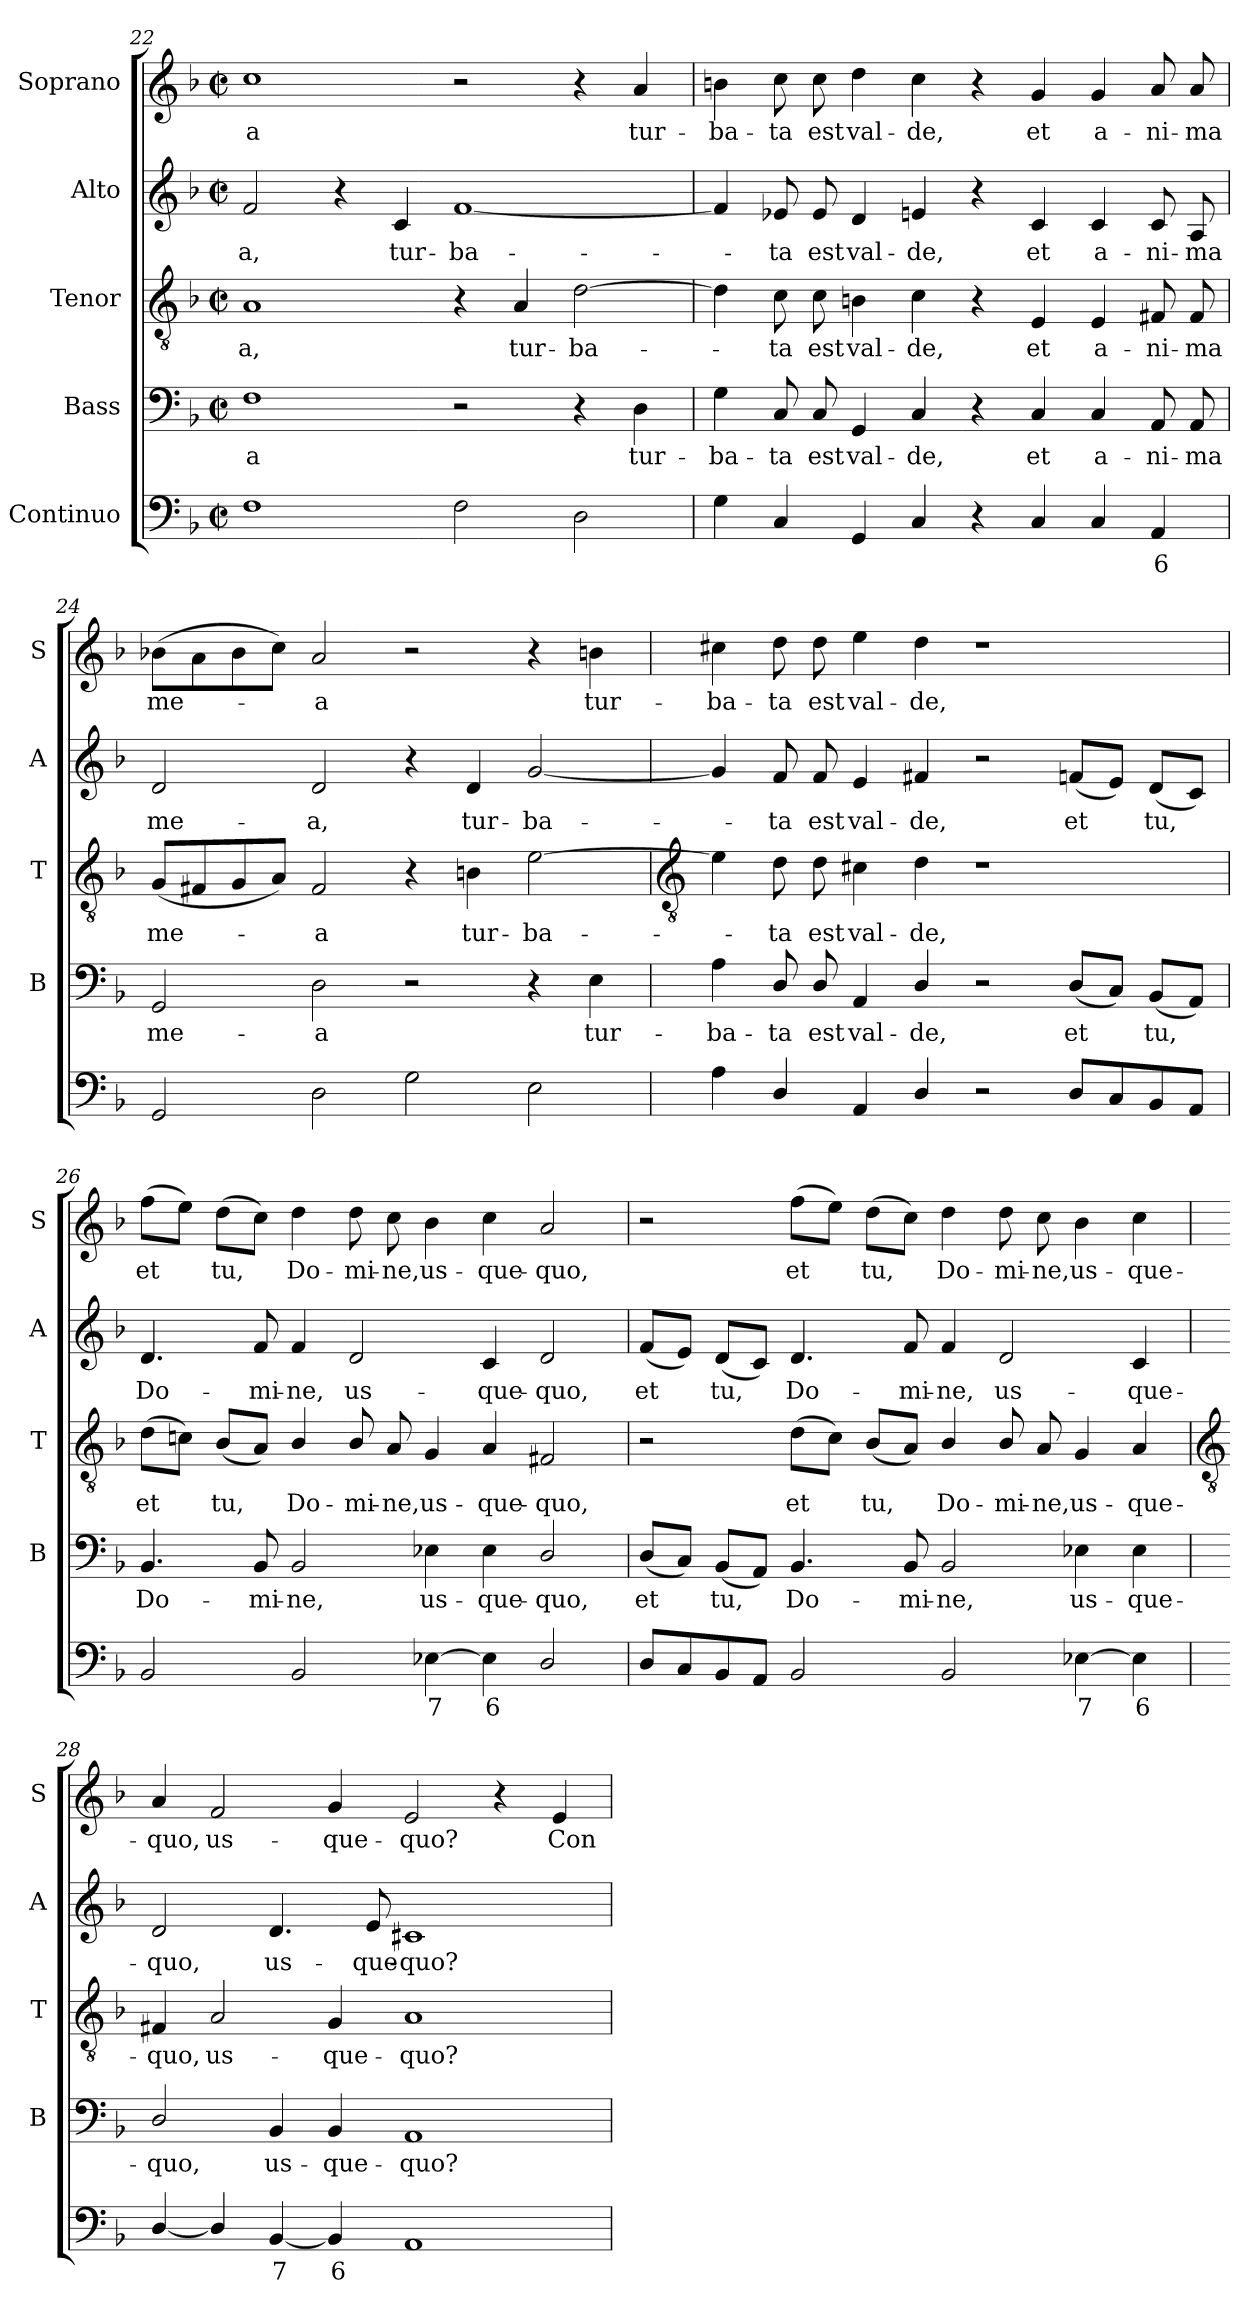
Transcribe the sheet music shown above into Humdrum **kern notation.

**kern	**text	**kern	**text	**kern	**text	**kern	**text	**kern	**text
*part5	*part5	*part4	*part4	*part3	*part3	*part2	*part2	*part1	*part1
*staff5	*staff5	*staff4	*staff4	*staff3	*staff3	*staff2	*staff2	*staff1	*staff1
*I"Continuo	*	*I"Bass	*	*I"Tenor	*	*I"Alto	*	*I"Soprano	*
*	*	*I'B	*	*I'T	*	*I'A	*	*I'S	*
!!LO:LB:g=z
*clefF4	*	*clefF4	*	*clefGv2	*	*clefG2	*	*clefG2	*
*k[b-]	*	*k[b-]	*	*k[b-]	*	*k[b-]	*	*k[b-]	*
*F:	*	*F:	*	*F:	*	*F:	*	*F:	*
*M4/2	*	*M4/2	*	*M4/2	*	*M4/2	*	*M4/2	*
*met(c|)	*	*met(c|)	*	*met(c|)	*	*met(c|)	*	*met(c|)	*
=22	=22	=22	=22	=22	=22	=22	=22	=22	=22
!	!	!	!LO:LY:b	!	!LO:LY:b	!	!LO:LY:b	!	!LO:LY:b
1F	.	1F	-a	1A	a,	2f	-a,	1cc	a
.	.	.	.	.	.	4r	.	.	.
!	!	!	!	!	!	!	!LO:LY:b	!	!
.	.	.	.	.	.	4c	tur-	.	.
!	!	!	!	!	!	!	!LO:LY:b	!	!
2F	.	2r	.	4r	.	[1f	-ba-	2r	.
!	!	!	!	!	!LO:LY:b	!	!	!	!
.	.	.	.	4A	tur-	.	.	.	.
!	!	!	!	!	!LO:LY:b	!	!	!	!
2D	.	4r	.	[2d	-ba-	.	.	4r	.
!	!	!	!LO:LY:b	!	!	!	!	!	!LO:LY:b
.	.	4D	tur-	.	.	.	.	4a	tur-
=23	=23	=23	=23	=23	=23	=23	=23	=23	=23
!	!	!	!LO:LY:b	!	!	!	!	!	!LO:LY:b
4G	.	4G	-ba-	4d]	.	4f]	.	4bn	-ba-
!	!	!	!LO:LY:b	!	!LO:LY:b	!	!LO:LY:b	!	!LO:LY:b
4C	.	8C	-ta	8c	ta	8e-X	ta	8cc	-ta
!	!	!	!LO:LY:b	!	!LO:LY:b	!	!LO:LY:b	!	!LO:LY:b
.	.	8C	est	8c	est	8e-	est	8cc	est
!	!	!	!LO:LY:b	!	!LO:LY:b	!	!LO:LY:b	!	!LO:LY:b
4GG	.	4GG	val-	4Bn	val-	4d	val-	4dd	val-
!	!	!	!LO:LY:b	!	!LO:LY:b	!	!LO:LY:b	!	!LO:LY:b
4C	.	4C	-de,	4c	-de,	4en	-de,	4cc	-de,
4r	.	4r	.	4r	.	4r	.	4r	.
!	!	!	!LO:LY:b	!	!LO:LY:b	!	!LO:LY:b	!	!LO:LY:b
4C	.	4C	et	4E	et	4c	et	4g	et
!	!	!	!LO:LY:b	!	!LO:LY:b	!	!LO:LY:b	!	!LO:LY:b
4C	.	4C	a-	4E	a-	4c	a-	4g	a-
!	!LO:LY:b	!	!LO:LY:b	!	!LO:LY:b	!	!LO:LY:b	!	!LO:LY:b
4AA	6	8AA	-ni-	8F#X	-ni-	8c	-ni-	8a	-ni-
!	!	!	!LO:LY:b	!	!LO:LY:b	!	!LO:LY:b	!	!LO:LY:b
.	.	8AA	-ma	8F#	-ma	8A	-ma	8a	-ma
=24	=24	=24	=24	=24	=24	=24	=24	=24	=24
!	!	!	!LO:LY:b	!	!LO:LY:b	!	!LO:LY:b	!	!LO:LY:b
2GG	.	2GG	me-	(<8GL	me-	2d	me-	(>8b-XL	me-
.	.	.	.	8F#X	.	.	.	8a	.
.	.	.	.	8G	.	.	.	8b-	.
.	.	.	.	8AJ)	.	.	.	8ccJ)	.
!	!	!	!LO:LY:b	!	!LO:LY:b	!	!LO:LY:b	!	!LO:LY:b
2D	.	2D	-a	2F#	a	2d	-a,	2a	a
2G	.	2r	.	4r	.	4r	.	2r	.
!	!	!	!	!	!LO:LY:b	!	!LO:LY:b	!	!
.	.	.	.	4Bn	tur-	4d	tur-	.	.
!	!	!	!	!	!LO:LY:b	!	!LO:LY:b	!	!
2E	.	4r	.	[2e	-ba-	[2g	-ba-	4r	.
!	!	!	!LO:LY:b	!	!	!	!	!	!LO:LY:b
.	.	4E	tur-	.	.	.	.	4bn	tur-
!!LO:LB:g=z
=25	=25	=25	=25	=25	=25	=25	=25	=25	=25
*	*	*	*	*clefGv2	*	*	*	*	*
!	!	!	!LO:LY:b	!	!	!	!	!	!LO:LY:b
4A	.	4A	-ba-	4e]	.	4g]	.	4cc#X	-ba-
!	!	!	!LO:LY:b	!	!LO:LY:b	!	!LO:LY:b	!	!LO:LY:b
4D/	.	8D/	-ta	8d	ta	8f	ta	8dd	-ta
!	!	!	!LO:LY:b	!	!LO:LY:b	!	!LO:LY:b	!	!LO:LY:b
.	.	8D/	est	8d	est	8f	est	8dd	est
!	!	!	!LO:LY:b	!	!LO:LY:b	!	!LO:LY:b	!	!LO:LY:b
4AA	.	4AA	val-	4c#X	val-	4e	val-	4ee	val-
!	!	!	!LO:LY:b	!	!LO:LY:b	!	!LO:LY:b	!	!LO:LY:b
4D/	.	4D/	-de,	4d	-de,	4f#X	-de,	4dd	-de,
2r	.	2r	.	1r	.	2r	.	1r	.
!	!	!	!LO:LY:b	!	!	!	!LO:LY:b	!	!
8DL	.	(<8DL	et	.	.	(<8fnL	et	.	.
8C	.	8CJ)	.	.	.	8eJ)	.	.	.
!	!	!	!LO:LY:b	!	!	!	!LO:LY:b	!	!
8BB-	.	(<8BB-L	tu,	.	.	(<8dL	tu,	.	.
8AAJ	.	8AAJ)	.	.	.	8cJ)	.	.	.
=26	=26	=26	=26	=26	=26	=26	=26	=26	=26
!	!	!	!LO:LY:b	!	!LO:LY:b	!	!LO:LY:b	!	!LO:LY:b
2BB-	.	4.BB-	Do-	(>8dL	et	4.d	Do-	(>8ffL	et
.	.	.	.	8cnJ)	.	.	.	8eeJ)	.
!	!	!	!	!	!LO:LY:b	!	!	!	!LO:LY:b
.	.	.	.	(<8B-L	tu,	.	.	(>8ddL	tu,
!	!	!	!LO:LY:b	!	!	!	!LO:LY:b	!	!
.	.	8BB-	-mi-	8AJ)	.	8f	-mi-	8ccJ)	.
!	!	!	!LO:LY:b	!	!LO:LY:b	!	!LO:LY:b	!	!LO:LY:b
2BB-	.	2BB-	-ne,	4B-/	Do-	4f	-ne,	4dd	Do-
!	!	!	!	!	!LO:LY:b	!	!LO:LY:b	!	!LO:LY:b
.	.	.	.	8B-/	-mi-	2d	us-	8dd	-mi-
!	!	!	!	!	!LO:LY:b	!	!	!	!LO:LY:b
.	.	.	.	8A	-ne,	.	.	8cc	-ne,
!	!LO:LY:b	!	!LO:LY:b	!	!LO:LY:b	!	!	!	!LO:LY:b
[4E-X	7	4E-X	us-	4G	us-	.	.	4b-	us-
!	!LO:LY:b	!	!LO:LY:b	!	!LO:LY:b	!	!LO:LY:b	!	!LO:LY:b
4E-]	6	4E-	-que-	4A	-que-	4c	-que-	4cc	-que-
!	!	!	!LO:LY:b	!	!LO:LY:b	!	!LO:LY:b	!	!LO:LY:b
2D/	.	2D/	-quo,	2F#X	-quo,	2d	-quo,	2a	-quo,
=27	=27	=27	=27	=27	=27	=27	=27	=27	=27
!	!	!	!LO:LY:b	!	!	!	!LO:LY:b	!	!
8DL	.	(<8DL	et	2r	.	(<8fL	et	2r	.
8C	.	8CJ)	.	.	.	8eJ)	.	.	.
!	!	!	!LO:LY:b	!	!	!	!LO:LY:b	!	!
8BB-	.	(<8BB-L	tu,	.	.	(<8dL	tu,	.	.
8AAJ	.	8AAJ)	.	.	.	8cJ)	.	.	.
!	!	!	!LO:LY:b	!	!LO:LY:b	!	!LO:LY:b	!	!LO:LY:b
2BB-	.	4.BB-	Do-	(>8dL	et	4.d	Do-	(>8ffL	et
.	.	.	.	8cJ)	.	.	.	8eeJ)	.
!	!	!	!	!	!LO:LY:b	!	!	!	!LO:LY:b
.	.	.	.	(<8B-L	tu,	.	.	(>8ddL	tu,
!	!	!	!LO:LY:b	!	!	!	!LO:LY:b	!	!
.	.	8BB-	-mi-	8AJ)	.	8f	-mi-	8ccJ)	.
!	!	!	!LO:LY:b	!	!LO:LY:b	!	!LO:LY:b	!	!LO:LY:b
2BB-	.	2BB-	-ne,	4B-/	Do-	4f	-ne,	4dd	Do-
!	!	!	!	!	!LO:LY:b	!	!LO:LY:b	!	!LO:LY:b
.	.	.	.	8B-/	-mi-	2d	us-	8dd	-mi-
!	!	!	!	!	!LO:LY:b	!	!	!	!LO:LY:b
.	.	.	.	8A	-ne,	.	.	8cc	-ne,
!	!LO:LY:b	!	!LO:LY:b	!	!LO:LY:b	!	!	!	!LO:LY:b
[4E-X	7	4E-X	us-	4G	us-	.	.	4b-	us-
!	!LO:LY:b	!	!LO:LY:b	!	!LO:LY:b	!	!LO:LY:b	!	!LO:LY:b
4E-]	6	4E-	-que-	4A	-que-	4c	-que-	4cc	-que-
!!LO:LB:g=z
=28	=28	=28	=28	=28	=28	=28	=28	=28	=28
*	*	*	*	*clefGv2	*	*	*	*	*
!	!	!	!LO:LY:b	!	!LO:LY:b	!	!LO:LY:b	!	!LO:LY:b
[4D/	.	2D/	-quo,	4F#	-quo,	2d	-quo,	4a	-quo,
!	!	!	!	!	!LO:LY:b	!	!	!	!LO:LY:b
4D/]	.	.	.	2A	us-	.	.	2f	us-
!	!LO:LY:b	!	!LO:LY:b	!	!	!	!LO:LY:b	!	!
[4BB-	7	4BB-	us-	.	.	4.d	us-	.	.
!	!LO:LY:b	!	!LO:LY:b	!	!LO:LY:b	!	!	!	!LO:LY:b
4BB-]	6	4BB-	-que-	4G	-que-	.	.	4g	-que-
!	!	!	!	!	!	!	!LO:LY:b	!	!
.	.	.	.	.	.	8e	-que-	.	.
!	!	!	!LO:LY:b	!	!LO:LY:b	!	!LO:LY:b	!	!LO:LY:b
1AA	.	1AA	-quo?	1A	-quo?	1c#X	-quo?	2e	-quo?
.	.	.	.	.	.	.	.	4r	.
!	!	!	!	!	!	!	!	!	!LO:LY:b
.	.	.	.	.	.	.	.	4e	Con-
=	=	=	=	=	=	=	=	=	=
*-	*-	*-	*-	*-	*-	*-	*-	*-	*-
